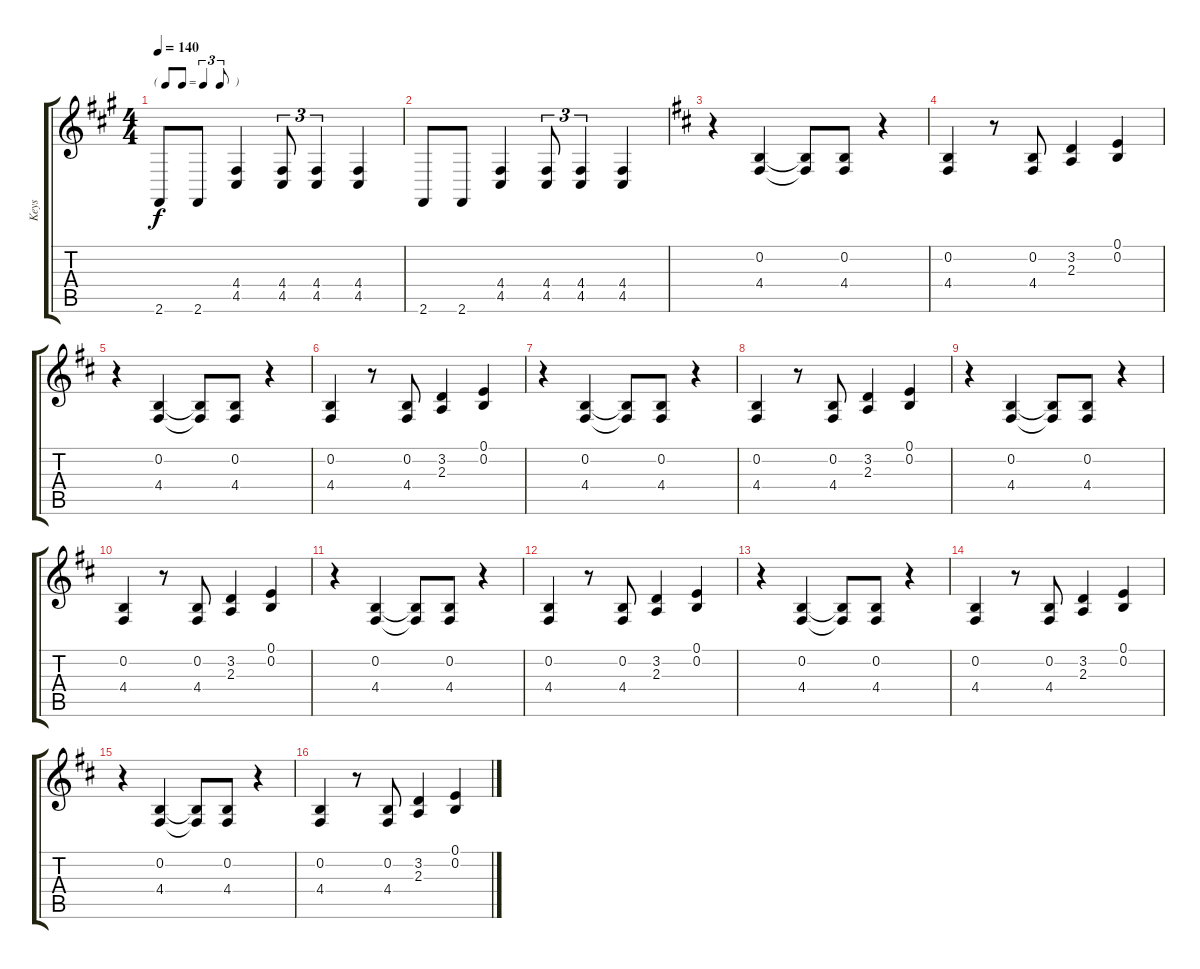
\track ("Keys" "Keys") {instrument churchorgan}
\staff {score tabs}
\tuning (E4 B3 G3 D3 A2 E2) {hide}
\ts (4 4)
\tf triplet8th
\tempo 140
\clef g2
\ks f#minor
2.6.8{dy f} 2.6.8 (4.4 4.5).4 (4.4 4.5).8{tu (3 2)} (4.4 4.5).4{tu (3 2)} (4.4 4.5).4 |
2.6.8 2.6.8 (4.4 4.5).4 (4.4 4.5).8{tu (3 2)} (4.4 4.5).4{tu (3 2)} (4.4 4.5).4 |
\ks bminor
r.4 (0.2 4.4).4 (0.2{t} 4.4{t}).8 (0.2 4.4).8 r.4 |
(0.2 4.4).4 r.8 (0.2 4.4).8 (3.2 2.3).4 (0.1 0.2).4 |
r.4 (0.2 4.4).4 (0.2{t} 4.4{t}).8 (0.2 4.4).8 r.4 |
(0.2 4.4).4 r.8 (0.2 4.4).8 (3.2 2.3).4 (0.1 0.2).4 |
r.4 (0.2 4.4).4 (0.2{t} 4.4{t}).8 (0.2 4.4).8 r.4 |
(0.2 4.4).4 r.8 (0.2 4.4).8 (3.2 2.3).4 (0.1 0.2).4 |
r.4 (0.2 4.4).4 (0.2{t} 4.4{t}).8 (0.2 4.4).8 r.4 |
(0.2 4.4).4 r.8 (0.2 4.4).8 (3.2 2.3).4 (0.1 0.2).4 |
r.4 (0.2 4.4).4 (0.2{t} 4.4{t}).8 (0.2 4.4).8 r.4 |
(0.2 4.4).4 r.8 (0.2 4.4).8 (3.2 2.3).4 (0.1 0.2).4 |
r.4 (0.2 4.4).4 (0.2{t} 4.4{t}).8 (0.2 4.4).8 r.4 |
(0.2 4.4).4 r.8 (0.2 4.4).8 (3.2 2.3).4 (0.1 0.2).4 |
r.4 (0.2 4.4).4 (0.2{t} 4.4{t}).8 (0.2 4.4).8 r.4 |
(0.2 4.4).4 r.8 (0.2 4.4).8 (3.2 2.3).4 (0.1 0.2).4
